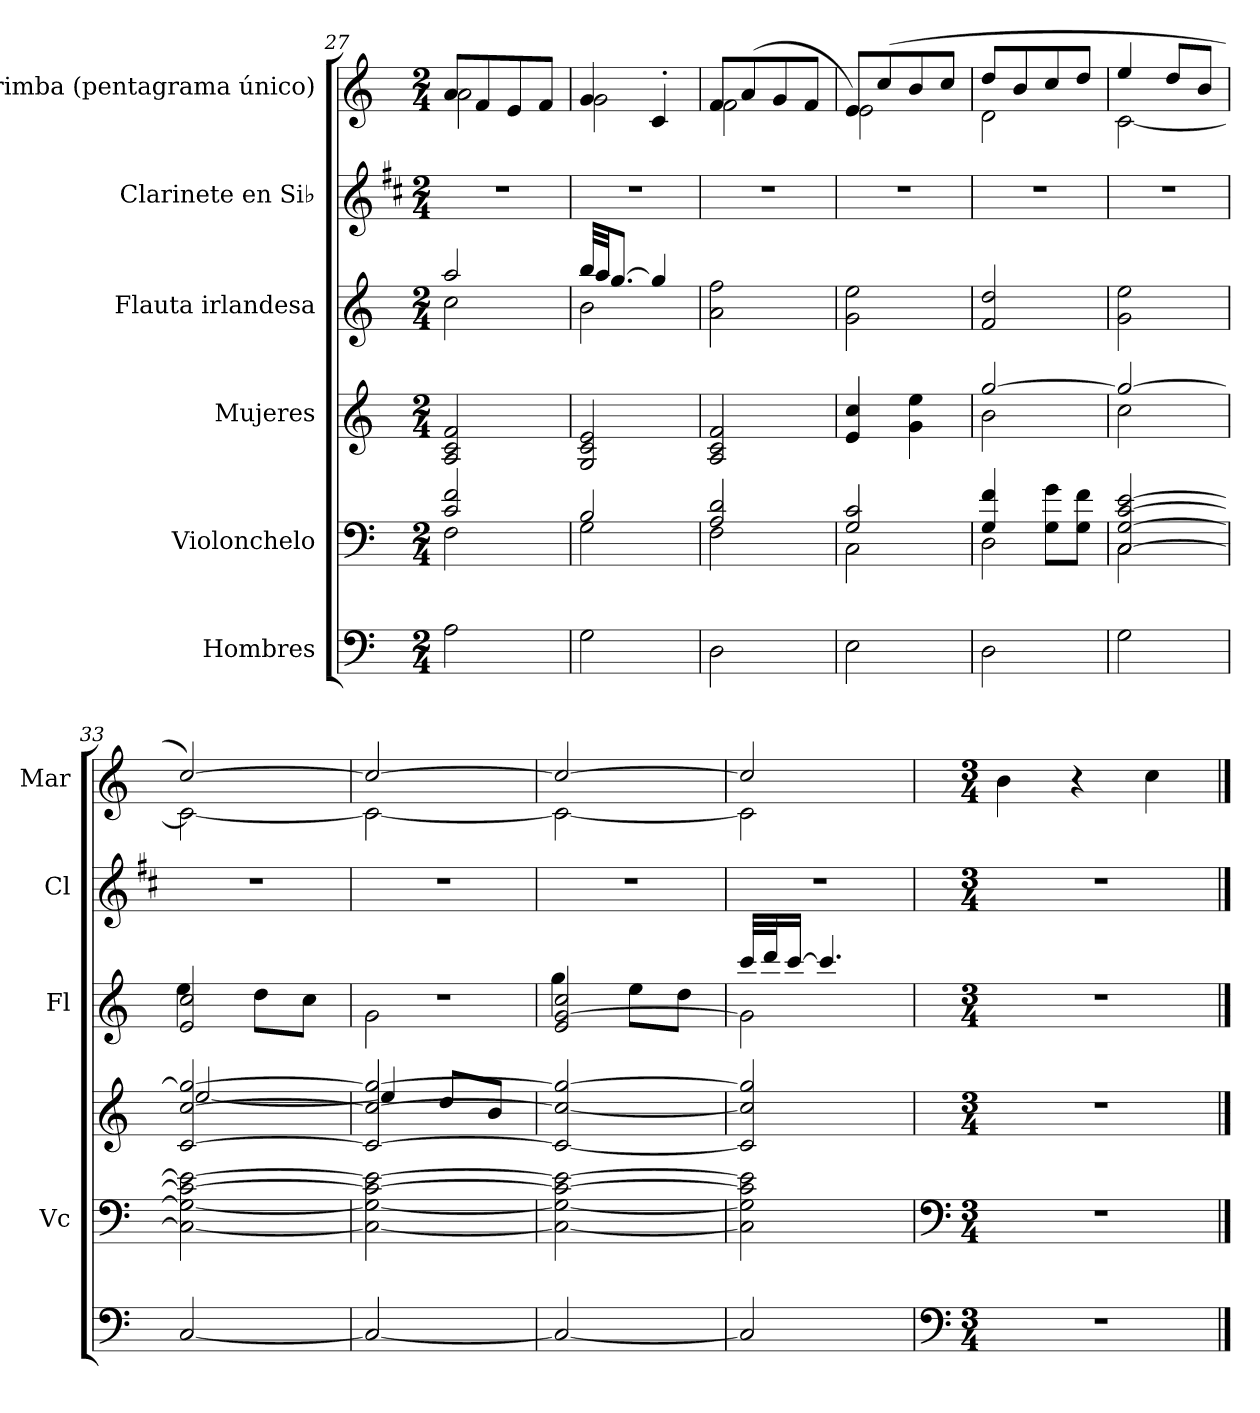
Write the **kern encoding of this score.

**kern	**kern	**kern	**kern	**kern	**kern
*part6	*part5	*part4	*part3	*part2	*part1
*staff6	*staff5	*staff4	*staff3	*staff2	*staff1
*I"Hombres	*I"Violonchelo	*I"Mujeres	*I"Flauta irlandesa	*I"Clarinete en Si♭	*I"Marimba (pentagrama único)
*	*I'Vc	*	*I'Fl	*I'Cl	*I'Mar
*clefF4	*clefF4	*clefG2	*clefG2	*clefG2	*clefG2
*	*	*	*	*ITrd1c2	*
*k[]	*k[]	*k[]	*k[]	*k[]	*k[]
*M2/4	*M2/4	*M2/4	*M2/4	*M2/4	*M2/4
=27	=27	=27	=27	=27	=27
*	*^	*	*^	*	*^
2A\	2c/ 2f/	2F\	2A/ 2c/ 2f/	2aa/	2cc\	2r	8a/L	2a\
.	.	.	.	.	.	.	8f/	.
.	.	.	.	.	.	.	8e/	.
.	.	.	.	.	.	.	8f/J	.
=28	=28	=28	=28	=28	=28	=28	=28	=28
2G\	2B/	2G\	2G/ 2c/ 2e/	32bb/LLL	2b\	2r	4g/	2g\
.	.	.	.	32aa/JJ	.	.	.	.
.	.	.	.	[8.gg/J	.	.	.	.
.	.	.	.	4gg/]	.	.	4c'/	.
*	*	*	*	*v	*v	*	*	*
=29	=29	=29	=29	=29	=29	=29	=29
2D\	2A/ 2d/	2F\	2A/ 2c/ 2f/	2a\ 2ff\	2r	8f/L	2f\
.	.	.	.	.	.	(>8a/	.
.	.	.	.	.	.	8g/	.
.	.	.	.	.	.	8f/J	.
!!LO:LB:g=z	!!
=30	=30	=30	=30	=30	=30	=30	=30
2E\	2G/ 2c/	2C\	4e/ 4cc/	2g\ 2ee\	2r	8e/L)	2e\
.	.	.	.	.	.	(>8cc/	.
.	.	.	4g\ 4ee\	.	.	8b/	.
.	.	.	.	.	.	8cc/J	.
=31	=31	=31	=31	=31	=31	=31	=31
*	*	*	*^	*	*	*	*
2D\	4G/ 4f/	2D\	[2gg/	2b\	2f/ 2dd/	2r	8dd/L	2d\
.	.	.	.	.	.	.	8b/	.
.	8G\ 8g\L	.	.	.	.	.	8cc/	.
.	8G\ 8f\J	.	.	.	.	.	8dd/J	.
=32	=32	=32	=32	=32	=32	=32	=32	=32
2G\	[2C/ [2G/ [2c/ [2e/	2C\	2gg/_	2cc\	2g\ 2ee\	2r	4ee/	[2c\
.	.	.	.	.	.	.	8dd/L	.
.	.	.	.	.	.	.	8b/J	.
*	*v	*v	*	*	*	*	*	*
=33	=33	=33	=33	=33	=33	=33	=33
*	*	*	*	*^	*	*	*
[2C/	2C\_ 2G\_ 2c\_ 2e\_	[2c/ [2cc/ 2gg/_	[2ee/	2e/ 2cc/	4ee\	2r	[2cc/)	2c\_
.	.	.	.	.	8dd\L	.	.	.
.	.	.	.	.	8cc\J	.	.	.
=34	=34	=34	=34	=34	=34	=34	=34	=34
2C/_	2C\_ 2G\_ 2c\_ 2e\_	2c/_ 2cc/_ 2gg/_	4ee/]	2r	2g\	2r	2cc/_	2c\_
.	.	.	8dd/L	.	.	.	.	.
.	.	.	8b/J	.	.	.	.	.
*	*	*v	*v	*	*	*	*	*
=35	=35	=35	=35	=35	=35	=35	=35
*	*	*	*	*	*	*MM60	*
2C/_	2C\_ 2G\_ 2c\_ 2e\_	2c/_ 2cc/_ 2gg/_	2e/ [2g/ 2cc/	4gg\	2r	2cc/_	2c\_
.	.	.	.	8ee\L	.	.	.
.	.	.	.	8dd\J	.	.	.
=36	=36	=36	=36	=36	=36	=36	=36
2C/]	2C\] 2G\] 2c\] 2e\]	2c/] 2cc/] 2gg/]	32ccc/LLL	2g\]	2r	2cc/]	2c\]
.	.	.	32ddd/J	.	.	.	.
.	.	.	[16ccc/JJ	.	.	.	.
.	.	.	4.ccc/]	.	.	.	.
*	*	*	*v	*v	*	*v	*v
!!LO:LB:g=z
=37	=37	=37	=37	=37	=37
*clefF4	*clefF4	*	*	*	*
*M3/4	*M3/4	*M3/4	*M3/4	*M3/4	*M3/4
2.r	2.r	2.r	2.r	2.r	4b\
.	.	.	.	.	4r
.	.	.	.	.	4cc\
==	==	==	==	==	==
*-	*-	*-	*-	*-	*-
